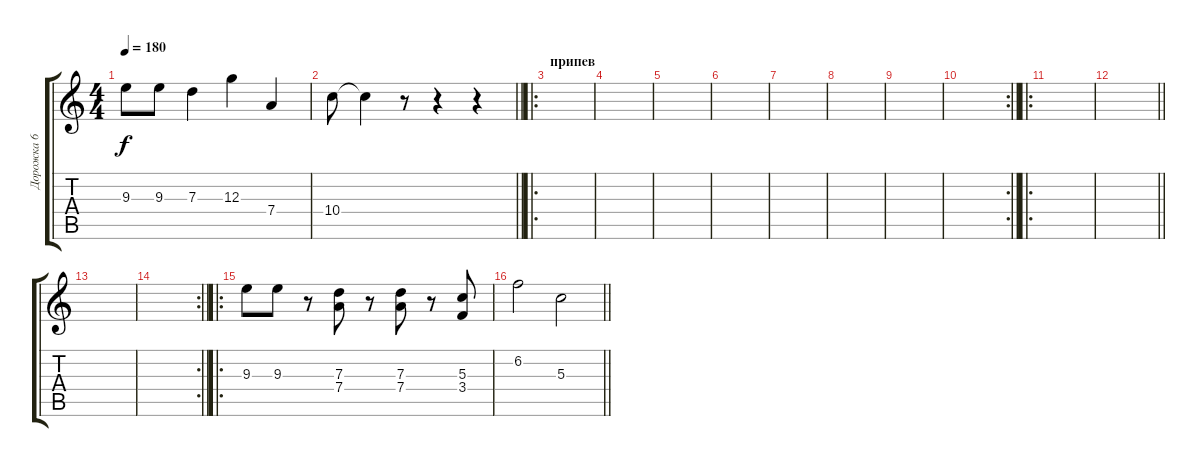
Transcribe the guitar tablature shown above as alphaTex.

\track ("Дорожка 6" "Дорожка 6") {instrument overdrivenguitar}
\staff {score tabs}
\tuning (E4 B3 G3 D3 A2 E2) {hide}
\ts (4 4)
\tempo 180
\clef g2
\ks c
9.3.8{dy f} 9.3.8 7.3.4 12.3.4 7.4.4 |
\barLineRight lightlight
10.4.8 10.4{t}.4 r.8 r.4 r.4 |
\ro
\section ("" "припев")
|
|
|
|
|
|
|
\rc 2
\barLineRight lightlight
|
\ro
|
\barLineRight lightlight
|
|
\rc 2
\barLineRight lightlight
|
\ro
9.3.8 9.3.8 r.8 (7.3 7.4).8 r.8 (7.3 7.4).8 r.8 (5.3 3.4).8 |
\barLineRight lightlight
6.2.2 5.3.2
